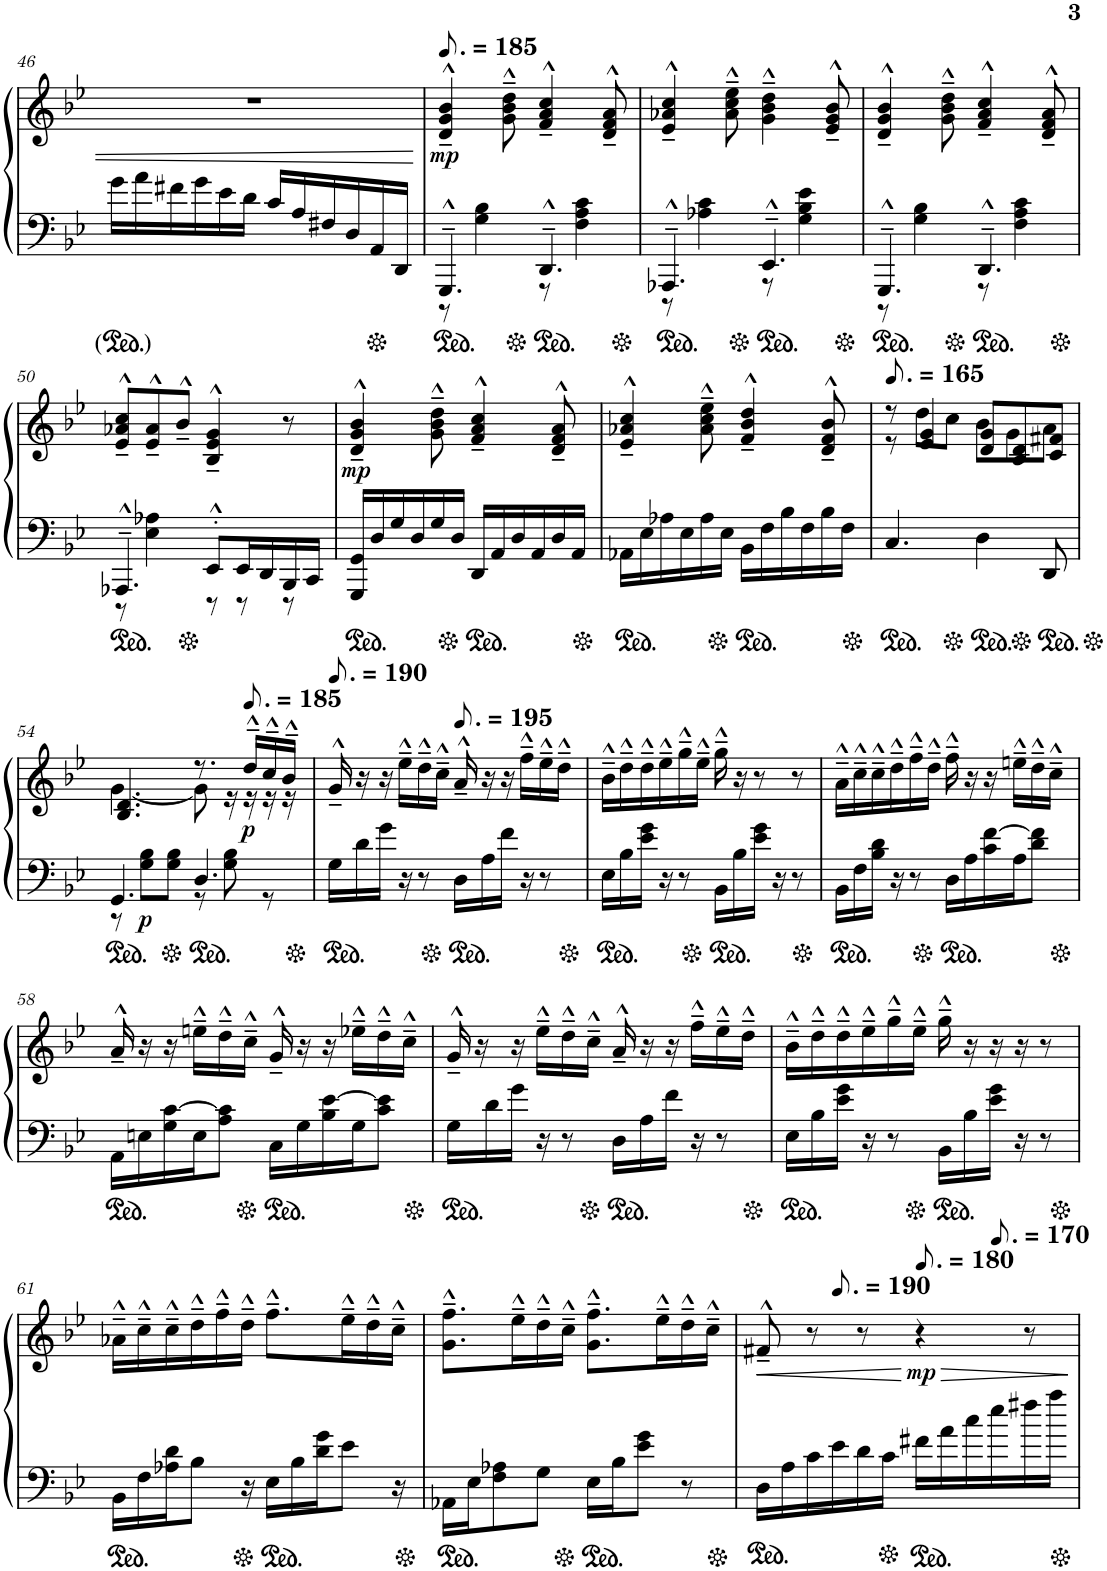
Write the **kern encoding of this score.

**kern	**kern	**dynam
*part1	*part1	*part1
*staff2	*staff1	*staff1/2
*I"Piano	*	*
*I'Pno.	*	*
!!LO:PB:g=z
*clefF4	*clefG2	*
*k[b-e-]	*k[b-e-]	*
*M6/8	*M6/8	*
=46	=46	=46
16g\LL	2.r	.
16a\	.	.
16f#X\	.	.
16g\	.	.
16e-\	.	.
16d\JJ	.	.
16c/LL	.	.
16A/	.	.
16F#X/	.	.
16D/	.	.
16AA/	.	.
16DD/JJ	.	.
=47	=47	=47
*	*MM139	*
*^	*	*
!	!	!	!LO:DY:b
4.GGG~^^/	8r	4d/~^^ 4g/~^^ 4b-/~^^	mp
.	4G\ 4B-\	.	.
.	.	8g\~^^ 8b-\~^^ 8dd\~^^	.
4.DD~^^/	8r	4f/~^^ 4a/~^^ 4cc/~^^	.
.	4F\ 4A\ 4c\	.	.
.	.	8d/~^^ 8f/~^^ 8a/~^^	.
=48	=48	=48	=48
4.AAA-X~^^/	8r	4e-/~^^ 4a-X/~^^ 4cc/~^^	.
.	4A-X\ 4c\	.	.
.	.	8a-\~^^ 8cc\~^^ 8ee-\~^^	.
4.EE-~^^/	8r	4g\~^^ 4b-\~^^ 4dd\~^^	.
.	4G\ 4B-\ 4e-\	.	.
.	.	8e-/~^^ 8g/~^^ 8b-/~^^	.
=49	=49	=49	=49
4.GGG~^^/	8r	4d/~^^ 4g/~^^ 4b-/~^^	.
.	4G\ 4B-\	.	.
.	.	8g\~^^ 8b-\~^^ 8dd\~^^	.
4.DD~^^/	8r	4f/~^^ 4a/~^^ 4cc/~^^	.
.	4F\ 4A\ 4c\	.	.
.	.	8d/~^^ 8f/~^^ 8a/~^^	.
!!LO:LB:g=z
=50	=50	=50	=50
4.AAA-X~^^/	8r	8e-/~^^ 8a-X/~^^ 8cc/~^^L	.
.	4E-\ 4A-X\	8e-/~^^ 8a-/~^^	.
.	.	8b-~^^/J	.
8EE-'^^/L	8r	4B-/~^^ 4e-/~^^ 4g/~^^	.
16EE-/L	8r	.	.
16DD/	.	.	.
16BBB-/	8r	8r	.
16CC/JJ	.	.	.
*v	*v	*	*
=51	=51	=51
!	!	!LO:DY:b
16GGG/ 16GG/LL	4d/~^^ 4g/~^^ 4b-/~^^	mp
16D/	.	.
16G/	.	.
16D/	.	.
16G/	8g\~^^ 8b-\~^^ 8dd\~^^	.
16D/JJ	.	.
16DD/LL	4f/~^^ 4a/~^^ 4cc/~^^	.
16AA/	.	.
16D/	.	.
16AA/	.	.
16D/	8d/~^^ 8f/~^^ 8a/~^^	.
16AA/JJ	.	.
=52	=52	=52
16AA-X\LL	4e-/~^^ 4a-X/~^^ 4cc/~^^	.
16E-\	.	.
16A-X\	.	.
16E-\	.	.
16A-\	8a-\~^^ 8cc\~^^ 8ee-\~^^	.
16E-\JJ	.	.
16BB-\LL	4f/~^^ 4b-/~^^ 4dd/~^^	.
16F\	.	.
16B-\	.	.
16F\	.	.
16B-\	8d/~^^ 8f/~^^ 8b-/~^^	.
16F\JJ	.	.
=53	=53	=53
*	*MM124	*
*	*^	*
4.C/	8r	8r	.
.	4e-/ 4g/	8dd\L	.
.	.	8cc\J	.
4D\	8d/ 8g/L	8b-\L	.
.	8B-/ 8d/	8g\	.
8DD/	8c/ 8f#X/J	8a\J	.
!!LO:LB:g=z	!!
=54	=54	=54	=54
*^	*	*	*
4.GG/	8r	4.B-/ 4.d/	[4.g\	.
!	!	!	!	!LO:DY:b=2
.	8G\ 8B-\L	.	.	p
.	8G\ 8B-\J	.	.	.
4.D/	8r	8.r	8g\]	.
.	8G\ 8B-\	.	16r	.
*	*	*MM139	*	*
!	!	!	!	!LO:DY:b
.	.	16dd~^^/LL	16r	p
.	8r	16cc~^^/	16r	.
.	.	16b-~^^/JJ	16r	.
*v	*v	*	*	*
*	*v	*v	*
=55	=55	=55
*	*MM143	*
16G\LL	16g~^^/	.
16d\	16r	.
16g\JJ	16r	.
16r	16ee-~^^\LL	.
8r	16dd~^^\	.
.	16cc~^^\JJ	.
*	*MM146	*
16D\LL	16a~^^/	.
16A\	16r	.
16f\JJ	16r	.
16r	16ff~^^\LL	.
8r	16ee-~^^\	.
.	16dd~^^\JJ	.
=56	=56	=56
16E-\LL	16b-~^^\LL	.
16B-\	16dd~^^\	.
16e-\ 16g\JJ	16dd~^^\	.
16r	16ee-~^^\	.
8r	16gg~^^\	.
.	16ee-~^^\JJ	.
16BB-\LL	16gg~^^\	.
16B-\	16r	.
16e-\ 16g\JJ	8r	.
16r	.	.
8r	8r	.
=57	=57	=57
16BB-\LL	16a~^^\LL	.
16F\	16cc~^^\	.
16B-\ 16d\JJ	16cc~^^\	.
16r	16dd~^^\	.
8r	16ff~^^\	.
.	16dd~^^\JJ	.
16D\LL	16ff~^^\	.
16A\	16r	.
16c\ [16f\	16r	.
16A\J	16een~^^\LL	.
8d\ 8f\]J	16dd~^^\	.
.	16cc~^^\JJ	.
!!LO:LB:g=z
=58	=58	=58
16AA\LL	16a~^^/	.
16En\	16r	.
16G\ [16c\	16r	.
16E\J	16een~^^\LL	.
8A\ 8c\]J	16dd~^^\	.
.	16cc~^^\JJ	.
16C\LL	16g~^^/	.
16G\	16r	.
16B-\ [16e-\	16r	.
16G\J	16ee-X~^^\LL	.
8c\ 8e-\]J	16dd~^^\	.
.	16cc~^^\JJ	.
=59	=59	=59
16G\LL	16g~^^/	.
16d\	16r	.
16g\JJ	16r	.
16r	16ee-~^^\LL	.
8r	16dd~^^\	.
.	16cc~^^\JJ	.
16D\LL	16a~^^/	.
16A\	16r	.
16f\JJ	16r	.
16r	16ff~^^\LL	.
8r	16ee-~^^\	.
.	16dd~^^\JJ	.
=60	=60	=60
16E-\LL	16b-~^^\LL	.
16B-\	16dd~^^\	.
16e-\ 16g\JJ	16dd~^^\	.
16r	16ee-~^^\	.
8r	16gg~^^\	.
.	16ee-~^^\JJ	.
16BB-\LL	16gg~^^\	.
16B-\	16r	.
16e-\ 16g\JJ	16r	.
16r	16r	.
8r	8r	.
!!LO:LB:g=z
=61	=61	=61
16BB-\LL	16a-X~^^\LL	.
16F\	16cc~^^\	.
16A-X\ 16d\J	16cc~^^\	.
8B-\J	16dd~^^\	.
.	16ff~^^\	.
16r	16dd~^^\JJ	.
16E-\LL	8.ff~^^\L	.
16B-\	.	.
16d\ 16g\J	.	.
8e-\J	16ee-~^^\L	.
.	16dd~^^\	.
16r	16cc~^^\JJ	.
=62	=62	=62
16AA-X\LL	8.g\~^^ 8.ff\~^^L	.
16E-\J	.	.
8F\ 8A-X\	.	.
.	16ee-~^^\L	.
8G\J	16dd~^^\	.
.	16cc~^^\JJ	.
16E-\LL	8.g\~^^ 8.ff\~^^L	.
16B-\J	.	.
8e-\ 8g\J	.	.
.	16ee-~^^\L	.
8r	16dd~^^\	.
.	16cc~^^\JJ	.
=63	=63	=63
!	!	!LO:HP:b
16D\LL	8f#X~^^/	<
16A\	.	.
16c\	8r	.
*	*MM143	*
16e-\	.	.
16d\	8r	.
16c\JJ	.	.
*	*MM135	*
!	!	!LO:HP:n=1:b
!	!	!LO:DY:n=1:b
16f#X\LL	4r	[ > mp
16a\	.	.
16cc\	.	.
*	*MM127	*
16ee-\	.	.
16ff#X\	8r	.
16aa\JJ	.	.
.	.	]
=	=	=
*-	*-	*-
